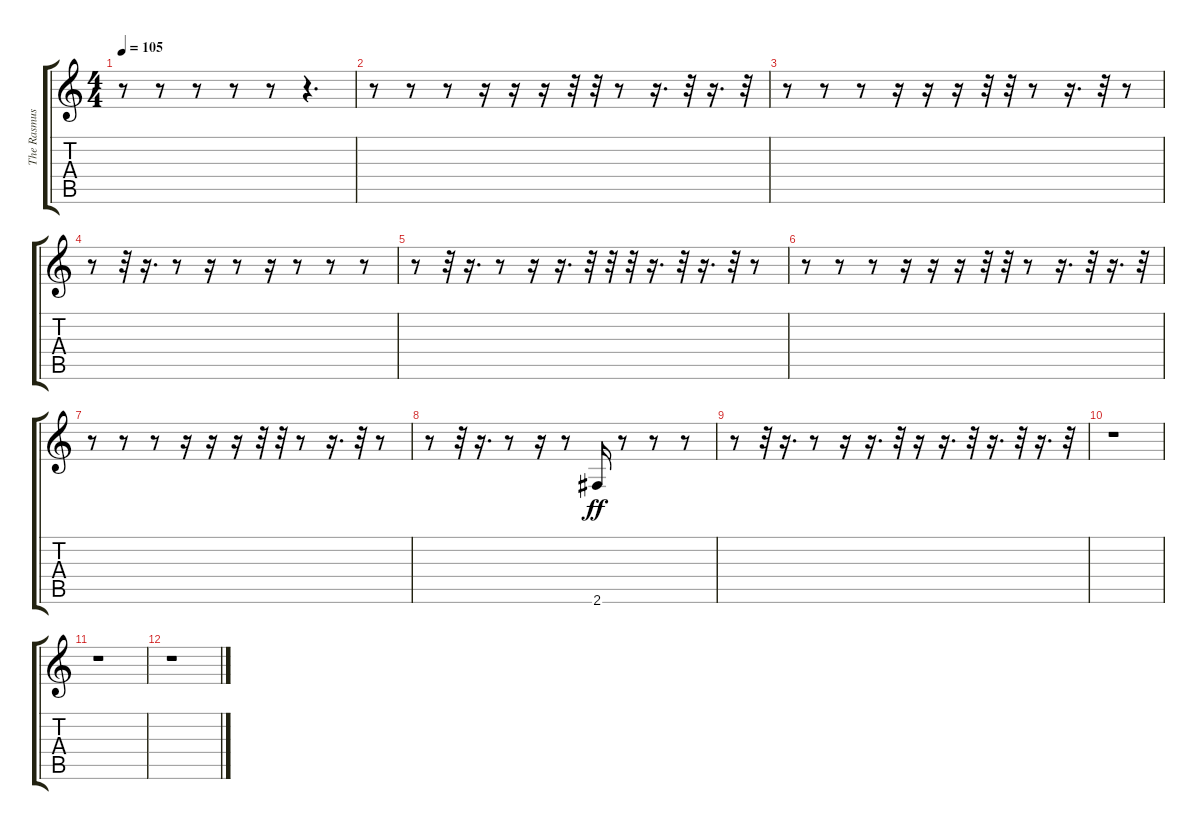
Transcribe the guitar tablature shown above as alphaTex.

\track ("The Rasmus" "The Rasmus") {instrument electricbassfinger}
\staff {score tabs}
\tuning (E4 B3 G3 D3 A2 E2) {hide}
\ts (4 4)
\tempo 105
\clef g2
\ks c
r.8{dy ff} r.8 r.8 r.8 r.8 r.4{d} |
r.8 r.8 r.8 r.16 r.16 r.16 r.32 r.32 r.8 r.16{d} r.32 r.16{d} r.32 |
r.8 r.8 r.8 r.16 r.16 r.16 r.32 r.32 r.8 r.16{d} r.32 r.8 |
r.8 r.32 r.16{d} r.8 r.16 r.8 r.16 r.8 r.8 r.8 |
r.8 r.32 r.16{d} r.8 r.16 r.16{d} r.32 r.32 r.32 r.16{d} r.32 r.16{d} r.32 r.8 |
r.8 r.8 r.8 r.16 r.16 r.16 r.32 r.32 r.8 r.16{d} r.32 r.16{d} r.32 |
r.8 r.8 r.8 r.16 r.16 r.16 r.32 r.32 r.8 r.16{d} r.32 r.8 |
r.8 r.32 r.16{d} r.8 r.16 r.8 2.6.16 r.8 r.8 r.8 |
r.8 r.32 r.16{d} r.8 r.16 r.16{d} r.32 r.16 r.16{d} r.32 r.16{d} r.32 r.16{d} r.32 |
r.1 |
r.1 |
r.1
